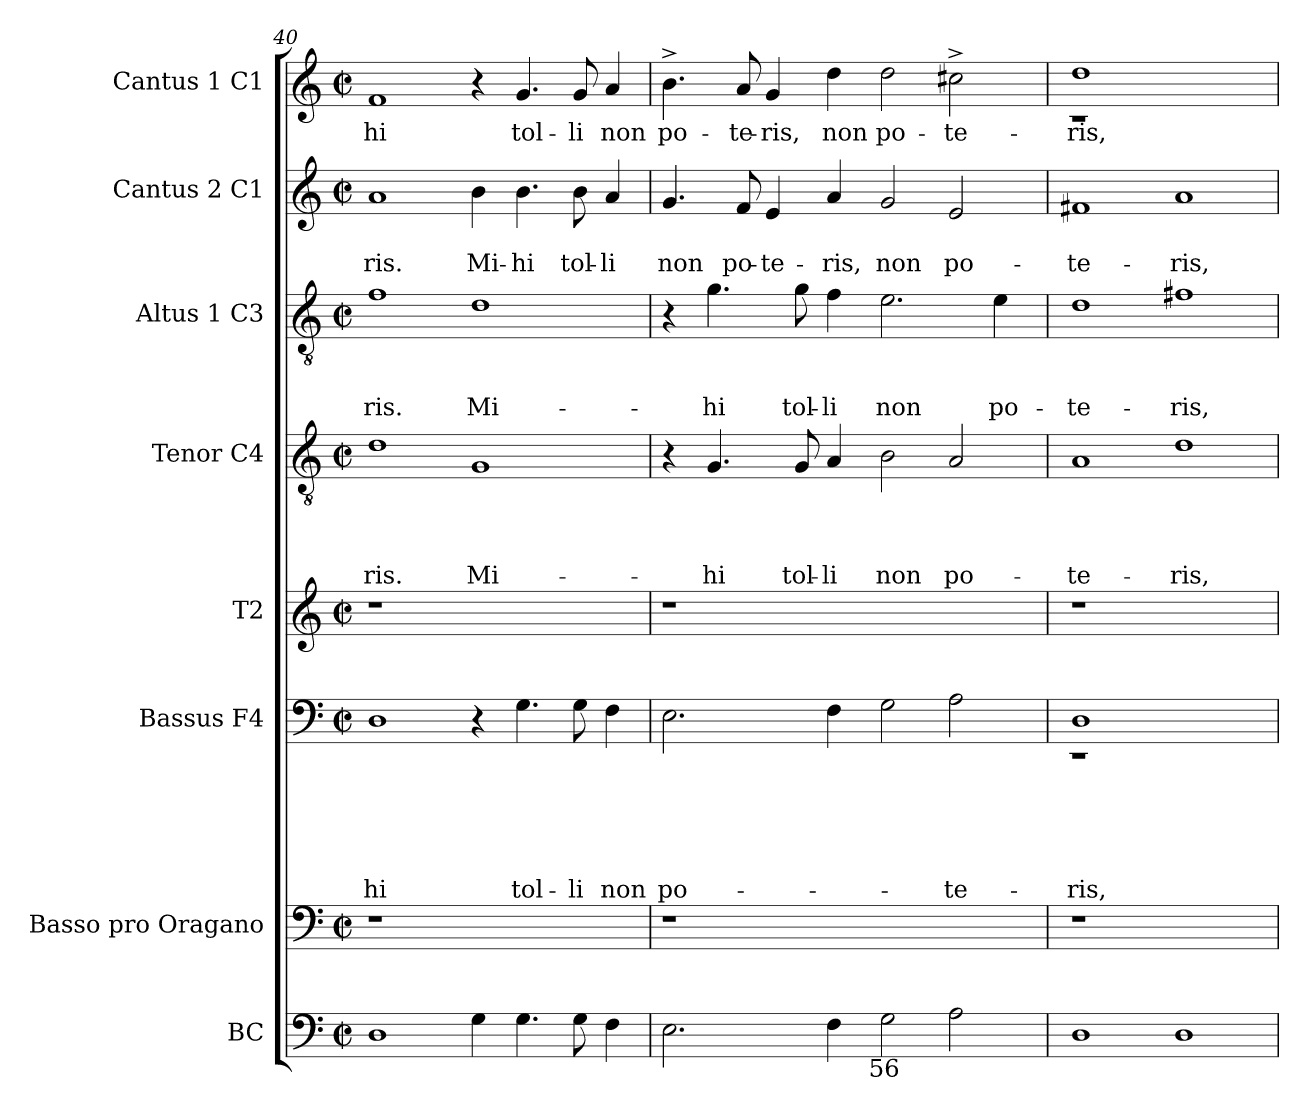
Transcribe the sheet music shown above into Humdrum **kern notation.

**kern	**kern	**kern	**text	**text	**text	**text	**text	**text	**kern	**kern	**text	**text	**text	**text	**kern	**text	**text	**text	**kern	**text	**text	**kern	**text
*part8	*part7	*part6	*part6	*part6	*part6	*part6	*part6	*part6	*part5	*part4	*part4	*part4	*part4	*part4	*part3	*part3	*part3	*part3	*part2	*part2	*part2	*part1	*part1
*staff8	*staff7	*staff6	*staff6	*staff6	*staff6	*staff6	*staff6	*staff6	*staff5	*staff4	*staff4	*staff4	*staff4	*staff4	*staff3	*staff3	*staff3	*staff3	*staff2	*staff2	*staff2	*staff1	*staff1
*I"BC	*I"Basso pro Oragano	*I"Bassus F4	*	*	*	*	*	*	*I"T2	*I"Tenor C4	*	*	*	*	*I"Altus 1 C3	*	*	*	*I"Cantus 2 C1	*	*	*I"Cantus 1 C1	*
*I'BC	*	*I'B	*	*	*	*	*	*	*I'T2	*I'T	*	*	*	*	*I'A	*	*	*	*I'C2	*	*	*I'C	*
*clefF4	*clefF4	*clefF4	*	*	*	*	*	*	*clefG2	*clefGv2	*	*	*	*	*clefGv2	*	*	*	*clefG2	*	*	*clefG2	*
*	*ITrd7c12	*	*	*	*	*	*	*	*	*	*	*	*	*	*	*	*	*	*	*	*	*	*
*k[]	*k[]	*k[]	*	*	*	*	*	*	*k[]	*k[]	*	*	*	*	*k[]	*	*	*	*k[]	*	*	*k[]	*
*C:	*C:	*C:	*	*	*	*	*	*	*C:	*C:	*	*	*	*	*C:	*	*	*	*C:	*	*	*C:	*
*M2/2	*M2/2	*M2/2	*	*	*	*	*	*	*M2/2	*M2/2	*	*	*	*	*M2/2	*	*	*	*M2/2	*	*	*M2/2	*
*met(c|)	*met(c|)	*met(c|)	*	*	*	*	*	*	*met(c|)	*met(c|)	*	*	*	*	*met(c|)	*	*	*	*met(c|)	*	*	*met(c|)	*
=40	=40	=40	=40	=40	=40	=40	=40	=40	=40	=40	=40	=40	=40	=40	=40	=40	=40	=40	=40	=40	=40	=40	=40
!	!	!	!	!	!	!	!	!LO:LY:b	!	!	!	!	!	!LO:LY:b	!	!	!	!LO:LY:b	!	!	!LO:LY:b	!	!LO:LY:b
1D	1r	1D	.	.	.	.	.	-hi	1r	1d	.	.	.	-ris.	1f	.	.	-ris.	1a	.	-ris.	1f	-hi
!	!	!	!	!	!	!	!	!	!	!	!	!	!	!LO:LY:b	!	!	!	!LO:LY:b	!	!	!LO:LY:b	!	!
4G\	1ryy	4r	.	.	.	.	.	.	1ryy	1G	.	.	.	Mi-	1d	.	.	Mi-	4b\	.	Mi-	4r	.
!	!	!	!	!	!	!	!	!LO:LY:b	!	!	!	!	!	!	!	!	!	!	!	!	!LO:LY:b	!	!LO:LY:b
4.G\	.	4.G\	.	.	.	.	.	tol-	.	.	.	.	.	.	.	.	.	.	4.b\	.	-hi	4.g/	tol-
!	!	!	!	!	!	!	!	!LO:LY:b	!	!	!	!	!	!	!	!	!	!	!	!	!LO:LY:b	!	!LO:LY:b
8G\	.	8G\	.	.	.	.	.	-li	.	.	.	.	.	.	.	.	.	.	8b\	.	tol-	8g/	-li
!	!	!	!	!	!	!	!	!LO:LY:b	!	!	!	!	!	!	!	!	!	!	!	!	!LO:LY:b	!	!LO:LY:b
4F\	.	4F\	.	.	.	.	.	non	.	.	.	.	.	.	.	.	.	.	4a/	.	-li	4a/	non
!!LO:PB:g=z
=41	=41	=41	=41	=41	=41	=41	=41	=41	=41	=41	=41	=41	=41	=41	=41	=41	=41	=41	=41	=41	=41	=41	=41
!	!	!	!	!	!	!	!	!LO:LY:b	!	!	!	!	!	!	!	!	!	!	!	!	!LO:LY:b	!	!LO:LY:b
*^	*	*	*	*	*	*	*	*	*	*	*	*	*	*	*	*	*	*	*	*	*	*	*
2.E\	2ryy	1r	2.E\	.	.	.	.	.	po-	1r	4r	.	.	.	.	4r	.	.	.	4.g/	.	non	4.b^>\	po-
!	!	!	!	!	!	!	!	!	!	!	!	!	!	!	!LO:LY:b	!	!	!	!LO:LY:b	!	!	!	!	!
.	.	.	.	.	.	.	.	.	.	.	4.G/	.	.	.	-hi	4.g\	.	.	-hi	.	.	.	.	.
!	!	!	!	!	!	!	!	!	!	!	!	!	!	!	!	!	!	!	!	!	!	!LO:LY:b	!	!LO:LY:b
.	.	.	.	.	.	.	.	.	.	.	.	.	.	.	.	.	.	.	.	8f/	.	po-	8a/	-te-
!	!	!	!	!	!	!	!	!	!	!	!	!	!	!	!	!	!	!	!	!	!	!LO:LY:b:rj	!	!LO:LY:b:rj
.	4...ryy	.	.	.	.	.	.	.	.	.	.	.	.	.	.	.	.	.	.	4e/	.	-te-	4g/	-ris,
!	!	!	!	!	!	!	!	!	!	!	!	!	!	!	!LO:LY:b	!	!	!	!LO:LY:b	!	!	!	!	!
.	.	.	.	.	.	.	.	.	.	.	8G/	.	.	.	tol-	8g\	.	.	tol-	.	.	.	.	.
!	!	!	!	!	!	!	!	!	!	!	!	!	!	!	!LO:LY:b	!	!	!	!LO:LY:b	!	!	!LO:LY:b	!	!LO:LY:b
4F\	.	.	4F\	.	.	.	.	.	.	.	4A/	.	.	.	-li	4f\	.	.	-li	4a/	.	-ris,	4dd\	non
!	!LO:TX:b:t=56	!	!	!	!	!	!	!	!	!	!	!	!	!	!	!	!	!	!	!	!	!	!	!
.	1ryy	.	.	.	.	.	.	.	.	.	.	.	.	.	.	.	.	.	.	.	.	.	.	.
!	!	!	!	!	!	!	!	!	!	!	!	!	!	!	!LO:LY:b	!	!	!	!LO:LY:b	!	!	!LO:LY:b	!	!LO:LY:b
2G\	.	1ryy	2G\	.	.	.	.	.	.	1ryy	2B\	.	.	.	non	2.e\	.	.	non	2g/	.	non	2dd\	po-
!	!	!	!	!	!	!	!	!	!LO:LY:b	!	!	!	!	!	!LO:LY:b	!	!	!	!	!	!	!LO:LY:b	!	!LO:LY:b
2A\	.	.	2A\	.	.	.	.	.	-te-	.	2A/	.	.	.	po-	.	.	.	.	2e/	.	po-	2cc#X^>\	-te-
!	!	!	!	!	!	!	!	!	!	!	!	!	!	!	!	!	!	!	!LO:LY:b	!	!	!	!	!
.	.	.	.	.	.	.	.	.	.	.	.	.	.	.	.	4e\	.	.	po-	.	.	.	.	.
.	32ryy	.	.	.	.	.	.	.	.	.	.	.	.	.	.	.	.	.	.	.	.	.	.	.
=42	=42	=42	=42	=42	=42	=42	=42	=42	=42	=42	=42	=42	=42	=42	=42	=42	=42	=42	=42	=42	=42	=42	=42	=42
*	*	*	*^	*	*	*	*	*	*	*	*	*	*	*	*	*	*	*	*	*	*	*	*^	*
!	!	!	!	!LO:N:vis=1	!	!	!	!	!	!LO:LY:b	!	!	!	!	!	!LO:LY:b	!	!	!	!LO:LY:b	!	!	!LO:LY:b	!	!LO:N:vis=1	!LO:LY:b
*v	*v	*	*	*	*	*	*	*	*	*	*	*	*	*	*	*	*	*	*	*	*	*	*	*	*	*
1D	1r	1D	0rEE	.	.	.	.	.	-ris,	1r	1A	.	.	.	-te-	1d	.	.	-te-	1f#X	.	-te-	1dd	0rc	-ris,
!	!	!	!	!	!	!	!	!	!	!	!	!	!	!	!LO:LY:b	!	!	!	!LO:LY:b	!	!	!LO:LY:b	!	!	!
1D	1ryy	1ryy	.	.	.	.	.	.	.	1ryy	1d	.	.	.	-ris,	1f#X	.	.	-ris,	1a	.	-ris,	1ryy	.	.
*	*	*v	*v	*	*	*	*	*	*	*	*	*	*	*	*	*	*	*	*	*	*	*	*v	*v	*
=	=	=	=	=	=	=	=	=	=	=	=	=	=	=	=	=	=	=	=	=	=	=	=
*-	*-	*-	*-	*-	*-	*-	*-	*-	*-	*-	*-	*-	*-	*-	*-	*-	*-	*-	*-	*-	*-	*-	*-
